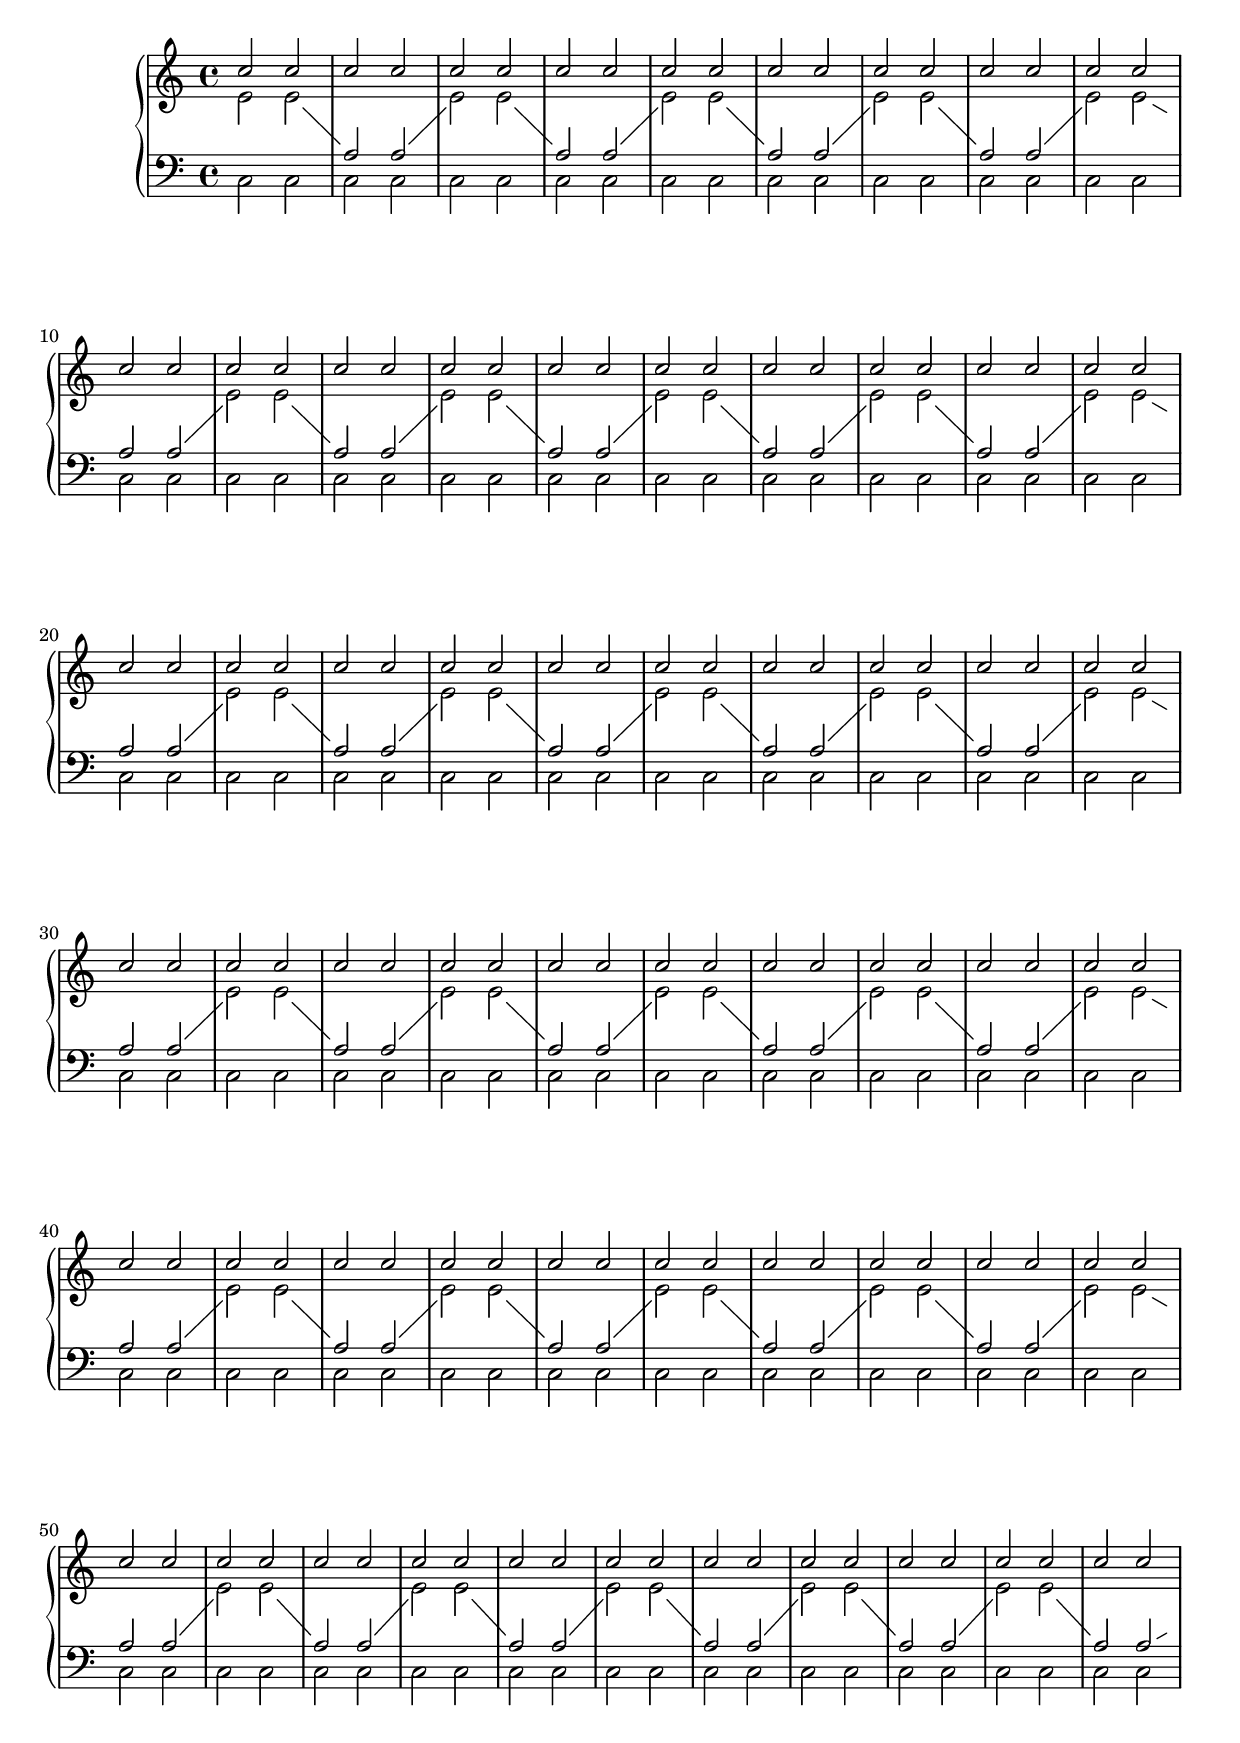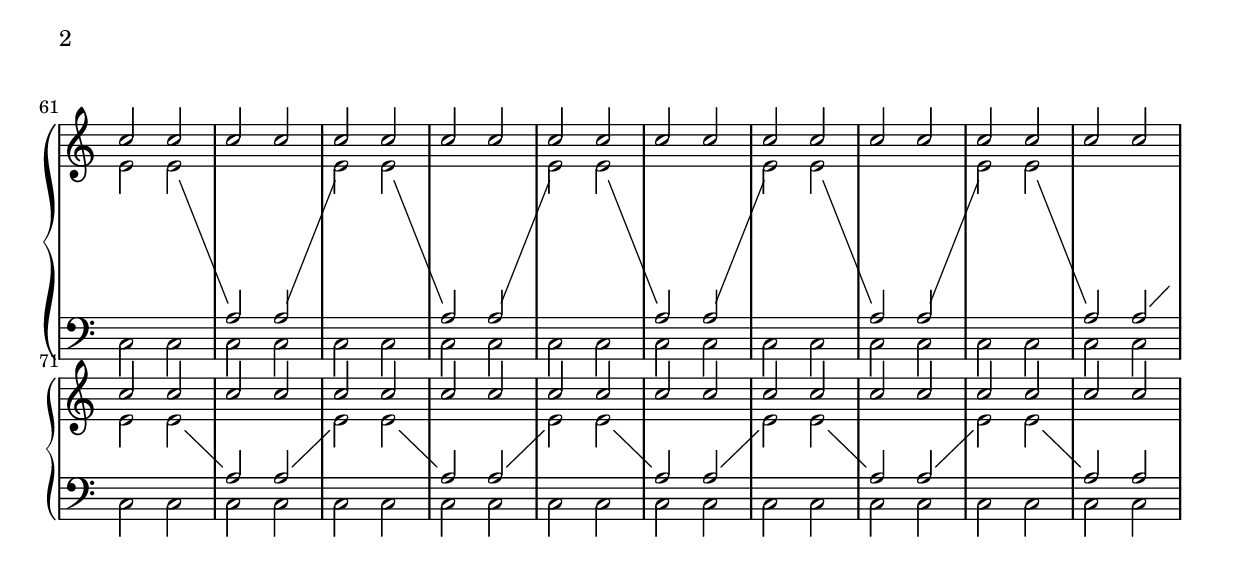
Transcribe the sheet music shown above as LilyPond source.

\version "2.24.1"

do = {
  \change Staff = "LH"
  \voiceOne
}

up = {
  \change Staff = "RH"
  \voiceTwo
}

\score {
  \new PianoStaff <<
    \new Staff = "RH"
    <<
      \new Voice {
        \voiceOne
        \repeat unfold 80
        {
          c''2 c''
        }
      }
      \new Voice {
        \showStaffSwitch
        \voiceTwo
        \repeat unfold 20 {
          e'2 e'
          \do
          a2 a
          \up
          e'2 e'
          \do
          a2 a
          \up
        }
      }
    >>
    \new Staff = "LH" {
      \clef bass
      <<
        \new Voice {
          \voiceTwo
          \repeat unfold 80 {
            c2 c
          }
        }
        % comment next line and the formatting is fine
        { s1*60 \pageBreak }
      >>
    }
  >>
  \layout {}
}
